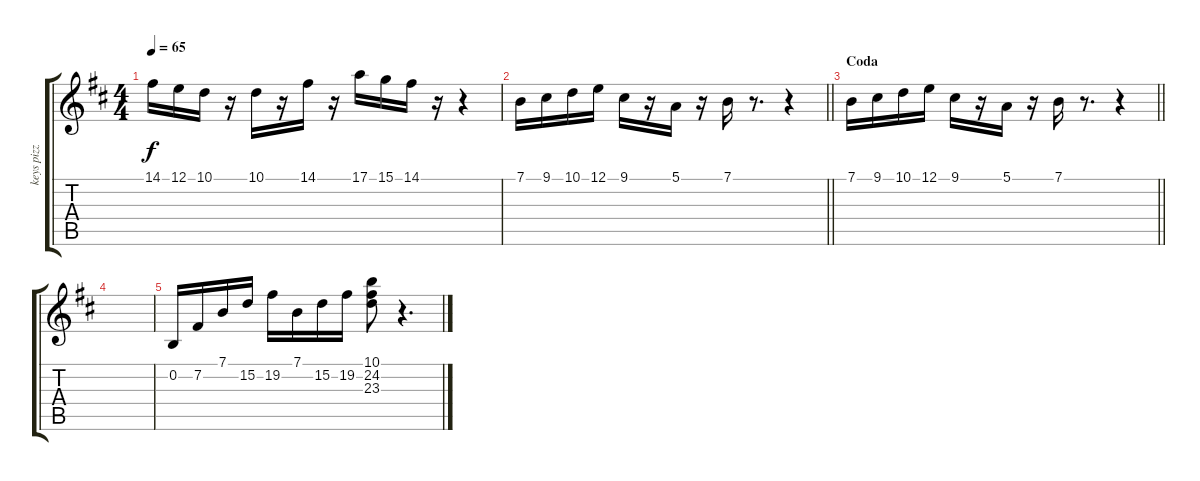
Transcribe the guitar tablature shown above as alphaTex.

\track ("keys pizz" "keys pizz") {instrument pizzicatostrings}
\staff {score tabs}
\tuning (E4 B3 G3 D3 A2 E2) {hide}
\ts (4 4)
\tempo 65
\clef g2
\ks d
14.1.16{dy f} 12.1.16 10.1.16 r.16 10.1.16 r.16 14.1.16 r.16 17.1.16 15.1.16 14.1.16 r.16 r.4 |
\barLineRight lightlight
7.1.16 9.1.16 10.1.16 12.1.16 9.1.16 r.16 5.1.16 r.16 7.1.16 r.8{d} r.4 |
\section ("" "Coda")
\barLineRight lightlight
7.1.16 9.1.16 10.1.16 12.1.16 9.1.16 r.16 5.1.16 r.16 7.1.16 r.8{d} r.4 |
|
0.2.16 7.2.16 7.1.16 15.2.16 19.2.16 7.1.16 15.2.16 19.2.16 (10.1 24.2 23.3).8 r.4{d}
